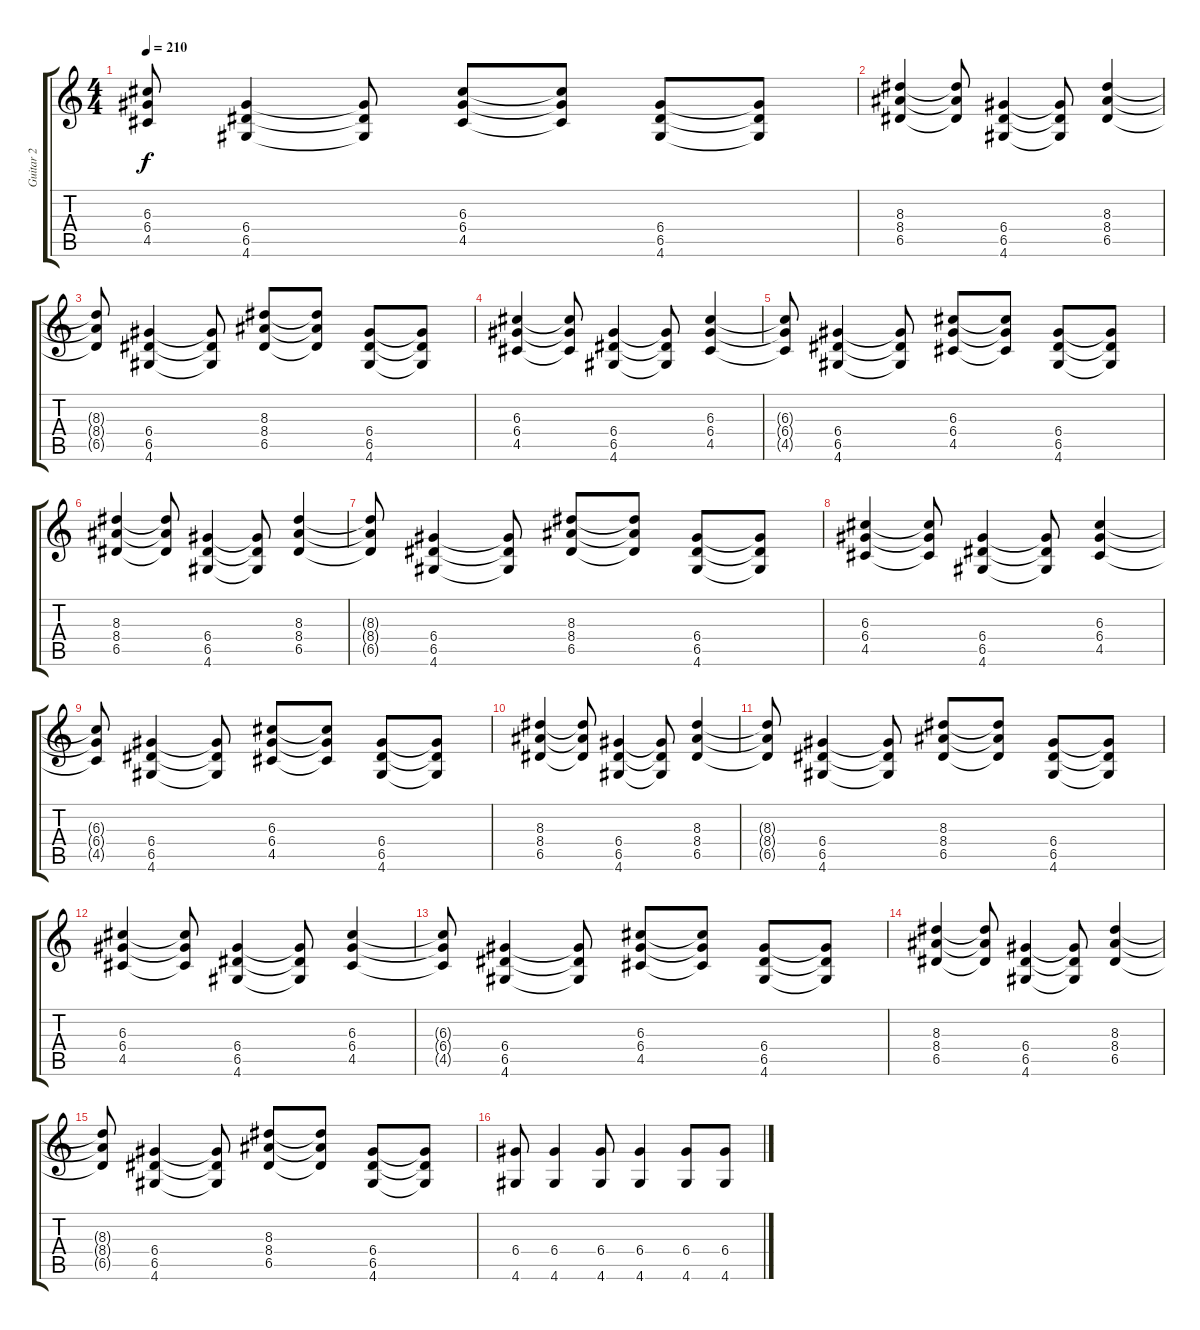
\track ("Guitar 2" "Guitar 2") {instrument distortionguitar}
\staff {score tabs}
\tuning (E4 B3 G3 D3 A2 E2) {hide}
\ts (4 4)
\tempo 210
\clef g2
\ks c
(6.3{t} 6.4{t} 4.5{t}).8{dy f} (6.4 6.5 4.6).4 (6.4{t} 6.5{t} 4.6{t}).8 (6.3 6.4 4.5).8 (6.3{t} 6.4{t} 4.5{t}).8 (6.4 6.5 4.6).8 (6.4{t} 6.5{t} 4.6{t}).8 |
(8.3 8.4 6.5).4 (8.3{t} 8.4{t} 6.5{t}).8 (6.4 6.5 4.6).4 (6.4{t} 6.5{t} 4.6{t}).8 (8.3 8.4 6.5).4 |
(8.3{t} 8.4{t} 6.5{t}).8 (6.4 6.5 4.6).4 (6.4{t} 6.5{t} 4.6{t}).8 (8.3 8.4 6.5).8 (8.3{t} 8.4{t} 6.5{t}).8 (6.4 6.5 4.6).8 (6.4{t} 6.5{t} 4.6{t}).8 |
(6.3 6.4 4.5).4 (6.3{t} 6.4{t} 4.5{t}).8 (6.4 6.5 4.6).4 (6.4{t} 6.5{t} 4.6{t}).8 (6.3 6.4 4.5).4 |
(6.3{t} 6.4{t} 4.5{t}).8 (6.4 6.5 4.6).4 (6.4{t} 6.5{t} 4.6{t}).8 (6.3 6.4 4.5).8 (6.3{t} 6.4{t} 4.5{t}).8 (6.4 6.5 4.6).8 (6.4{t} 6.5{t} 4.6{t}).8 |
(8.3 8.4 6.5).4 (8.3{t} 8.4{t} 6.5{t}).8 (6.4 6.5 4.6).4 (6.4{t} 6.5{t} 4.6{t}).8 (8.3 8.4 6.5).4 |
(8.3{t} 8.4{t} 6.5{t}).8 (6.4 6.5 4.6).4 (6.4{t} 6.5{t} 4.6{t}).8 (8.3 8.4 6.5).8 (8.3{t} 8.4{t} 6.5{t}).8 (6.4 6.5 4.6).8 (6.4{t} 6.5{t} 4.6{t}).8 |
(6.3 6.4 4.5).4 (6.3{t} 6.4{t} 4.5{t}).8 (6.4 6.5 4.6).4 (6.4{t} 6.5{t} 4.6{t}).8 (6.3 6.4 4.5).4 |
(6.3{t} 6.4{t} 4.5{t}).8 (6.4 6.5 4.6).4 (6.4{t} 6.5{t} 4.6{t}).8 (6.3 6.4 4.5).8 (6.3{t} 6.4{t} 4.5{t}).8 (6.4 6.5 4.6).8 (6.4{t} 6.5{t} 4.6{t}).8 |
(8.3 8.4 6.5).4 (8.3{t} 8.4{t} 6.5{t}).8 (6.4 6.5 4.6).4 (6.4{t} 6.5{t} 4.6{t}).8 (8.3 8.4 6.5).4 |
(8.3{t} 8.4{t} 6.5{t}).8 (6.4 6.5 4.6).4 (6.4{t} 6.5{t} 4.6{t}).8 (8.3 8.4 6.5).8 (8.3{t} 8.4{t} 6.5{t}).8 (6.4 6.5 4.6).8 (6.4{t} 6.5{t} 4.6{t}).8 |
(6.3 6.4 4.5).4 (6.3{t} 6.4{t} 4.5{t}).8 (6.4 6.5 4.6).4 (6.4{t} 6.5{t} 4.6{t}).8 (6.3 6.4 4.5).4 |
(6.3{t} 6.4{t} 4.5{t}).8 (6.4 6.5 4.6).4 (6.4{t} 6.5{t} 4.6{t}).8 (6.3 6.4 4.5).8 (6.3{t} 6.4{t} 4.5{t}).8 (6.4 6.5 4.6).8 (6.4{t} 6.5{t} 4.6{t}).8 |
(8.3 8.4 6.5).4 (8.3{t} 8.4{t} 6.5{t}).8 (6.4 6.5 4.6).4 (6.4{t} 6.5{t} 4.6{t}).8 (8.3 8.4 6.5).4 |
(8.3{t} 8.4{t} 6.5{t}).8 (6.4 6.5 4.6).4 (6.4{t} 6.5{t} 4.6{t}).8 (8.3 8.4 6.5).8 (8.3{t} 8.4{t} 6.5{t}).8 (6.4 6.5 4.6).8 (6.4{t} 6.5{t} 4.6{t}).8 |
(6.4 4.6).8 (6.4 4.6).4 (6.4 4.6).8 (6.4 4.6).4 (6.4 4.6).8 (6.4 4.6).8
